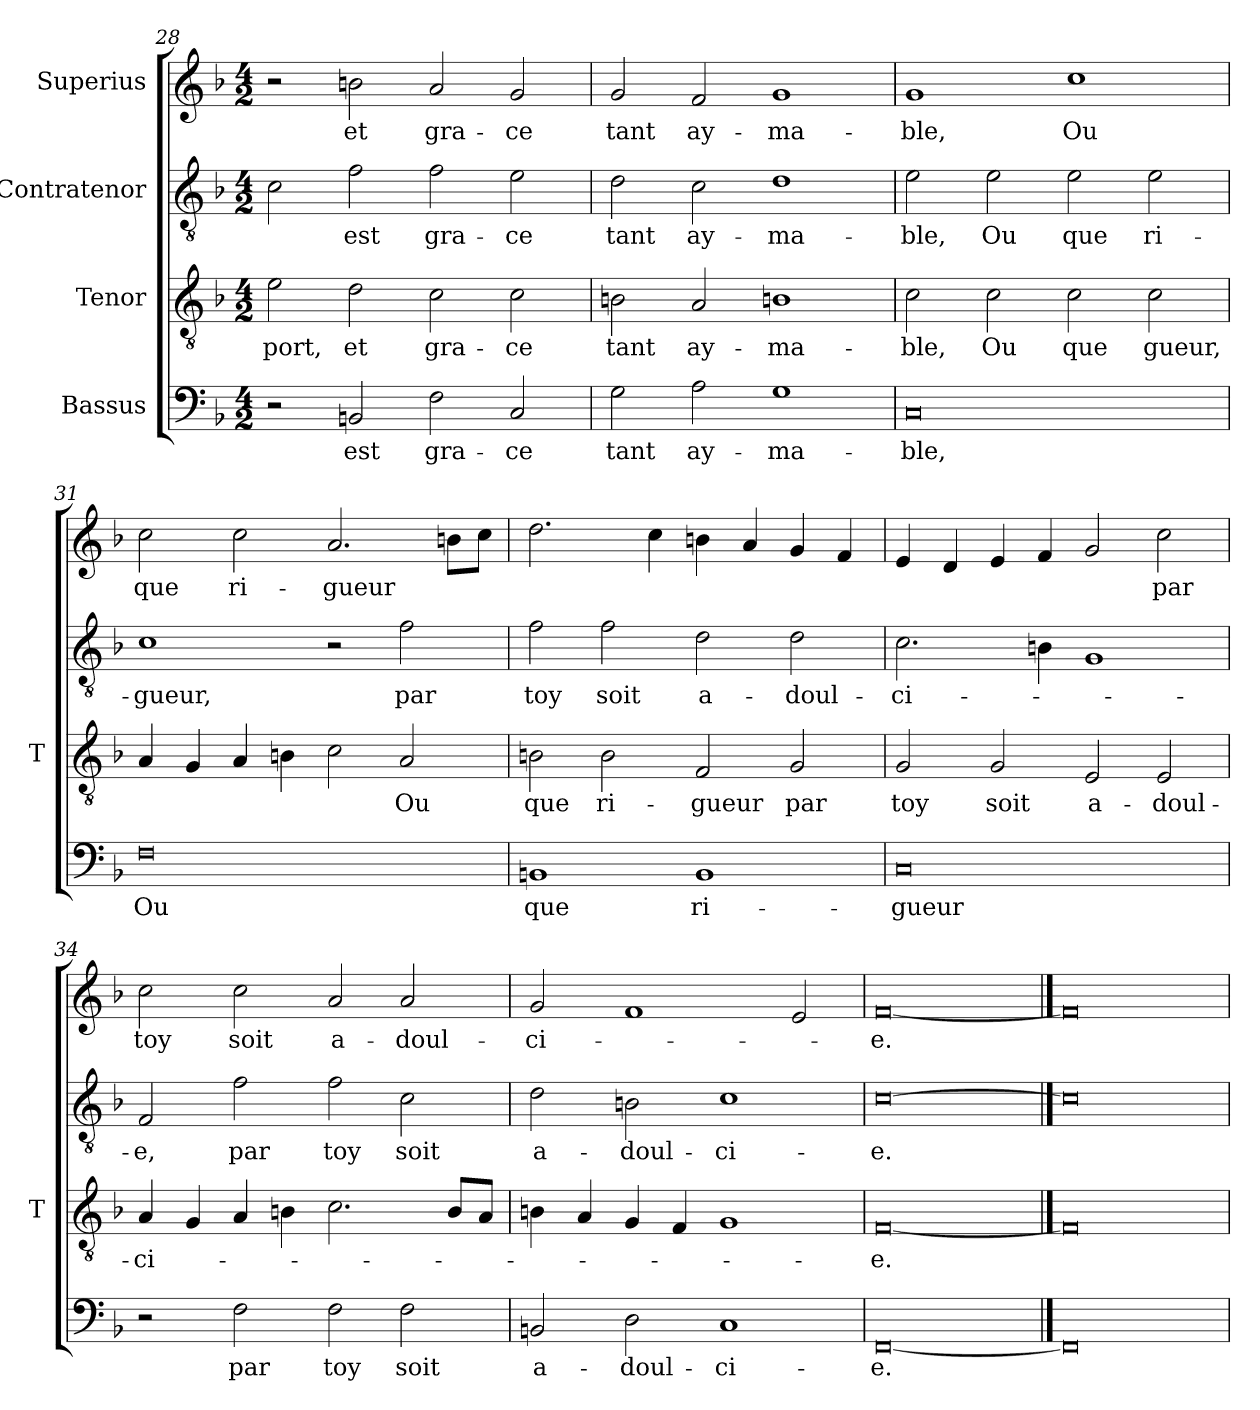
**kern	**text	**kern	**text	**kern	**text	**kern	**text
*part4	*part4	*part3	*part3	*part2	*part2	*part1	*part1
*staff4	*staff4	*staff3	*staff3	*staff2	*staff2	*staff1	*staff1
*I"Bassus	*	*I"Tenor	*	*I"Contratenor	*	*I"Superius	*
*	*	*I'T	*	*	*	*	*
*clefF4	*	*clefGv2	*	*clefGv2	*	*clefG2	*
*k[b-]	*	*k[b-]	*	*k[b-]	*	*k[b-]	*
*M4/2	*	*M4/2	*	*M4/2	*	*M4/2	*
=28	=28	=28	=28	=28	=28	=28	=28
2r	.	2e	-port,	2c	.	2r	.
2BBn	-est	2d	-et	2f	-est	2bn	-et
2F	gra-	2c	gra-	2f	gra-	2a	gra-
2C	-ce	2c	-ce	2e	-ce	2g	-ce
=29	=29	=29	=29	=29	=29	=29	=29
2G	-tant	2B	-tant	2d	-tant	2g	-tant
2A	ay-	2A	ay-	2c	ay-	2f	ay-
1G	ma-	1Bn	ma-	1d	ma-	1g	ma-
=30	=30	=30	=30	=30	=30	=30	=30
0C	-ble,	2c	-ble,	2e	-ble,	1g	-ble,
.	.	2c	-Ou	2e	-Ou	.	.
.	.	2c	-que	2e	-que	1cc	-Ou
.	.	2c	-gueur,	2e	ri-	.	.
=31	=31	=31	=31	=31	=31	=31	=31
0F	-Ou	4A	.	1c	-gueur,	2cc	-que
.	.	4G	.	.	.	.	.
.	.	4A	.	.	.	2cc	ri-
.	.	4B	.	.	.	.	.
.	.	2c	.	2r	.	2.a	-gueur
.	.	2A	-Ou	2f	-par	.	.
.	.	.	.	.	.	8bnL	.
.	.	.	.	.	.	8ccJ	.
=32	=32	=32	=32	=32	=32	=32	=32
1BBn	-que	2B	-que	2f	-toy	2.dd	.
.	.	2B	ri-	2f	-soit	.	.
.	.	.	.	.	.	4cc	.
1BB	ri-	2F	-gueur	2d	a-	4bn	.
.	.	.	.	.	.	4a	.
.	.	2G	-par	2d	doul-	4g	.
.	.	.	.	.	.	4f	.
=33	=33	=33	=33	=33	=33	=33	=33
0C	-gueur	2G	-toy	2.c	ci-	4e	.
.	.	.	.	.	.	4d	.
.	.	2G	-soit	.	.	4e	.
.	.	.	.	4Bn	.	4f	.
.	.	2E	a-	1G	.	2g	.
.	.	2E	doul-	.	.	2cc	-par
=34	=34	=34	=34	=34	=34	=34	=34
2r	.	4A	ci-	2F	-e,	2cc	-toy
.	.	4G	.	.	.	.	.
2F	-par	4A	.	2f	-par	2cc	-soit
.	.	4B	.	.	.	.	.
2F	-toy	2.c	.	2f	-toy	2a	a-
2F	-soit	.	.	2c	-soit	2a	doul-
.	.	8BL	.	.	.	.	.
.	.	8AJ	.	.	.	.	.
=35	=35	=35	=35	=35	=35	=35	=35
2BBn	a-	4B	.	2d	a-	2g	ci-
.	.	4A	.	.	.	.	.
2D	doul-	4G	.	2Bn	doul-	1f	.
.	.	4F	.	.	.	.	.
1C	ci-	1G	.	1c	ci-	.	.
.	.	.	.	.	.	2e	.
=36	=36	=36	=36	=36	=36	=36	=36
[0FF	-e.	[0F	-e.	[0c	-e.	[0f	-e.
==37	==37	==37	==37	==37	==37	==37	==37
0FF]	.	0F]	.	0c]	.	0f]	.
=	=	=	=	=	=	=	=
*-	*-	*-	*-	*-	*-	*-	*-
